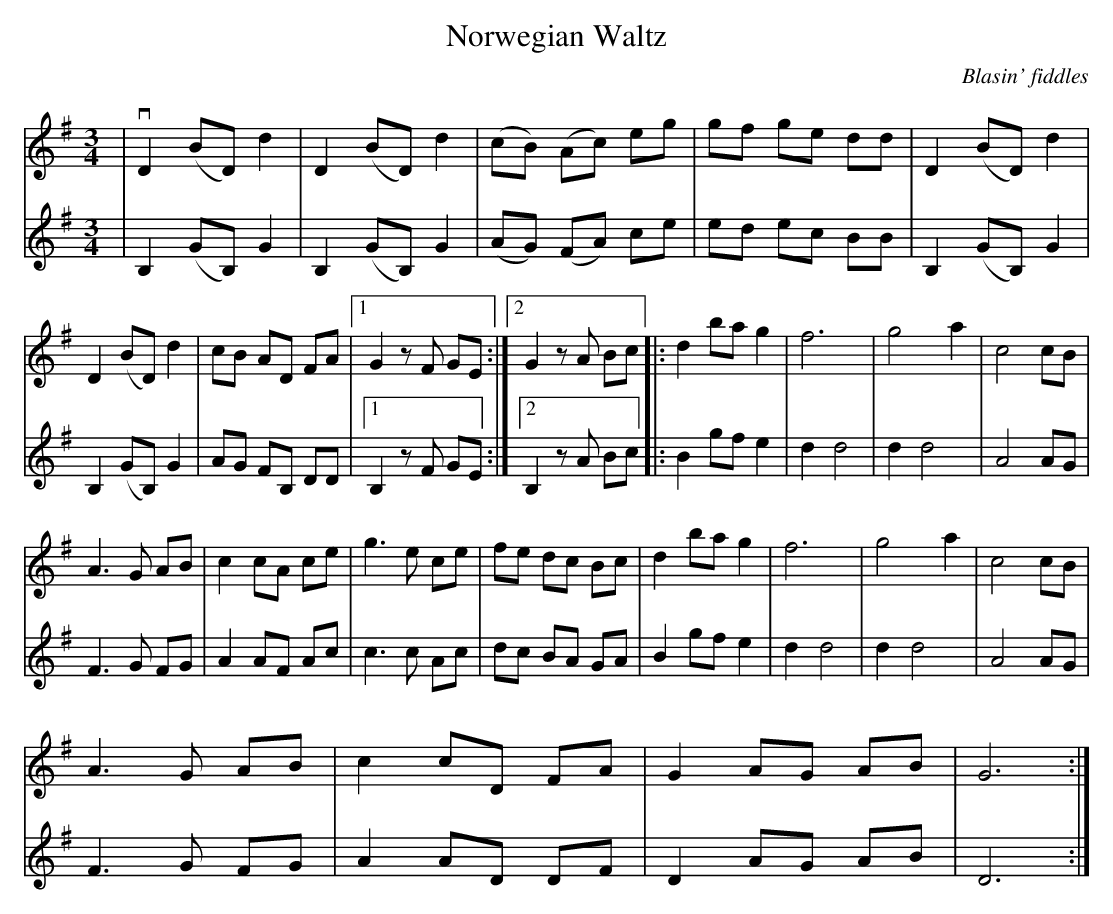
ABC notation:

X:1
T:Norwegian Waltz
C:Blasin' fiddles
M:3/4
L:1/8
K: G
V:1
|v D2 (BD) d2  |D2 (BD) d2| (cB) (Ac) eg| gf ge dd| D2 (BD) d2|
 D2 (BD) d2 | cB AD FA |1G2 zF GE:|2G2 zA Bc|:d2 ba g2 | f6| g4 a2| c4 cB|
 A3 G AB| c2 cA ce |g3 e ce | fe dc Bc |d2 ba g2 | f6| g4 a2| c4 cB|
A3 G AB| c2 cD FA| G2 AG AB| G6:|]
V:2
|B,2 (GB,) G2|B,2 (GB,) G2|(AG) (FA) ce | ed ec BB | B,2 (GB,) G2|B,2 (GB,) G2|AG FB, DD |1 B,2 z F GE:|2B,2 zA Bc|:B2 gf e2 | d2 d4| d2 d4| A4 AG|
 F3 G FG| A2 AF Ac |c3 c Ac | dc BA GA |B2 gf e2 | d2 d4| d2 d4| A4 AG|
F3 G FG| A2 AD DF| D2 AG AB| D6:|]
